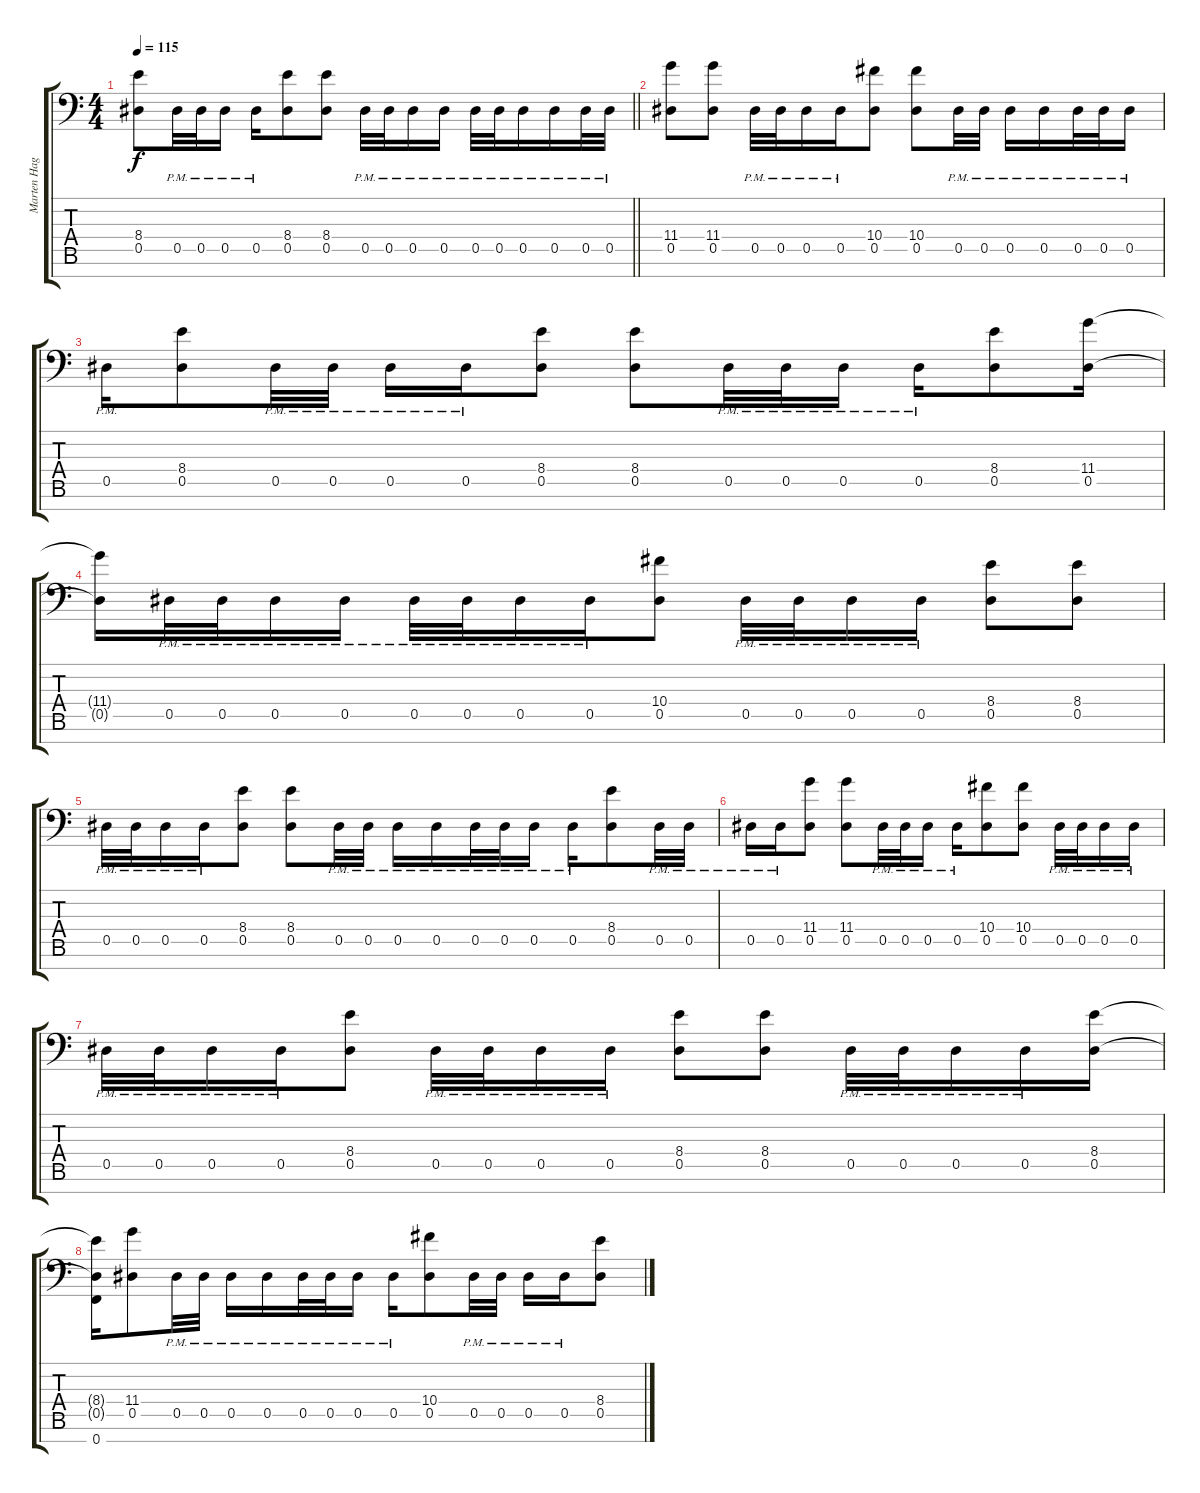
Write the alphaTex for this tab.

\track ("Marten Hagstrom" "Marten Hag") {instrument distortionguitar}
\staff {score tabs}
\tuning (Bb3 Gb3 Db3 Ab2 Eb2 Bb1 F1) {hide}
\ts (4 4)
\tempo 115
\clef f4
\barLineRight lightlight
\ks c
(8.4 0.5).8{dy f} 0.5{pm}.32 0.5{pm}.32 0.5{pm}.16 0.5{pm}.16 (8.4 0.5).8 (8.4 0.5).8 0.5{pm}.32 0.5{pm}.32 0.5{pm}.16 0.5{pm}.16 0.5{pm}.32 0.5{pm}.32 0.5{pm}.16 0.5{pm}.16 0.5{pm}.32 0.5{pm}.32 |
(11.4 0.5).8 (11.4 0.5).8 0.5{pm}.32 0.5{pm}.32 0.5{pm}.16 0.5{pm}.16 (10.4 0.5).8 (10.4 0.5).8 0.5{pm}.32 0.5{pm}.32 0.5{pm}.16 0.5{pm}.16 0.5{pm}.32 0.5{pm}.32 0.5{pm}.16 |
0.5{pm}.16 (8.4 0.5).8 0.5{pm}.32 0.5{pm}.32 0.5{pm}.16 0.5{pm}.16 (8.4 0.5).8 (8.4 0.5).8 0.5{pm}.32 0.5{pm}.32 0.5{pm}.16 0.5{pm}.16 (8.4 0.5).8 (11.4 0.5).16 |
(11.4{t} 0.5{t}).16 0.5{pm}.32 0.5{pm}.32 0.5{pm}.16 0.5{pm}.16 0.5{pm}.32 0.5{pm}.32 0.5{pm}.16 0.5{pm}.16 (10.4 0.5).8 0.5{pm}.32 0.5{pm}.32 0.5{pm}.16 0.5{pm}.16 (8.4 0.5).8 (8.4 0.5).8 |
0.5{pm}.32 0.5{pm}.32 0.5{pm}.16 0.5{pm}.16 (8.4 0.5).8 (8.4 0.5).8 0.5{pm}.32 0.5{pm}.32 0.5{pm}.16 0.5{pm}.16 0.5{pm}.32 0.5{pm}.32 0.5{pm}.16 0.5{pm}.16 (8.4 0.5).8 0.5{pm}.32 0.5{pm}.32 |
0.5{pm}.16 0.5{pm}.16 (11.4 0.5).8 (11.4 0.5).8 0.5{pm}.32 0.5{pm}.32 0.5{pm}.16 0.5{pm}.16 (10.4 0.5).8 (10.4 0.5).8 0.5{pm}.32 0.5{pm}.32 0.5{pm}.16 0.5{pm}.16 |
0.5{pm}.32 0.5{pm}.32 0.5{pm}.16 0.5{pm}.16 (8.4 0.5).8 0.5{pm}.32 0.5{pm}.32 0.5{pm}.16 0.5{pm}.16 (8.4 0.5).8 (8.4 0.5).8 0.5{pm}.32 0.5{pm}.32 0.5{pm}.16 0.5{pm}.16 (8.4 0.5).16 |
(8.4{t} 0.5{t} 0.7).16 (11.4 0.5).8 0.5{pm}.32 0.5{pm}.32 0.5{pm}.16 0.5{pm}.16 0.5{pm}.32 0.5{pm}.32 0.5{pm}.16 0.5{pm}.16 (10.4 0.5).8 0.5{pm}.32 0.5{pm}.32 0.5{pm}.16 0.5{pm}.16 (8.4 0.5).8
